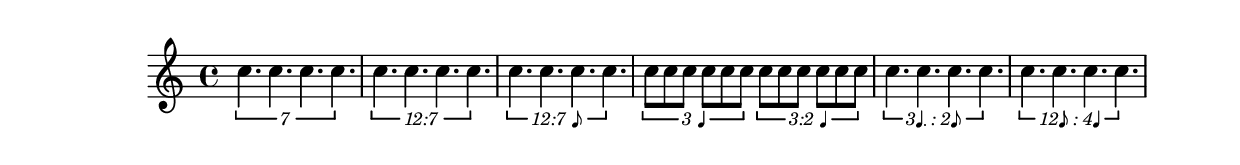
%% DO NOT EDIT this file manually; it is automatically
%% generated from LSR http://lsr.di.unimi.it
%% Make any changes in LSR itself, or in Documentation/snippets/new/ ,
%% and then run scripts/auxiliar/makelsr.py
%%
%% This file is in the public domain.
\version "2.18.0"

\header {
  lsrtags = "rhythms"

  texidoc = "
LilyPond also provides formatting functions to print tuplet numbers
different than the actual fraction, as well as to append a note value
to the tuplet number or tuplet fraction.

"
  doctitle = "Non-default tuplet numbers"
} % begin verbatim

\relative c'' {
  \once \override TupletNumber.text =
    #(tuplet-number::non-default-tuplet-denominator-text 7)
  \tuplet 3/2  { c4. c4. c4. c4. }
  \once \override TupletNumber.text =
    #(tuplet-number::non-default-tuplet-fraction-text 12 7)
  \tuplet 3/2  { c4. c4. c4. c4. }
  \once \override TupletNumber.text =
    #(tuplet-number::append-note-wrapper
      (tuplet-number::non-default-tuplet-fraction-text 12 7) "8")
  \tuplet 3/2  { c4. c4. c4. c4. }

  \once \override TupletNumber.text =
    #(tuplet-number::append-note-wrapper
      tuplet-number::calc-denominator-text "4")
  \tuplet 3/2  { c8 c8 c8 c8 c8 c8 }
  \once \override TupletNumber.text =
    #(tuplet-number::append-note-wrapper
      tuplet-number::calc-fraction-text "4")
  \tuplet 3/2  { c8 c8 c8 c8 c8 c8 }

  \once \override TupletNumber.text =
    #(tuplet-number::fraction-with-notes "4." "8")
  \tuplet 3/2  { c4. c4. c4. c4. }
  \once \override TupletNumber.text =
    #(tuplet-number::non-default-fraction-with-notes 12 "8" 4 "4")
  \tuplet 3/2  { c4. c4. c4. c4. }
}
